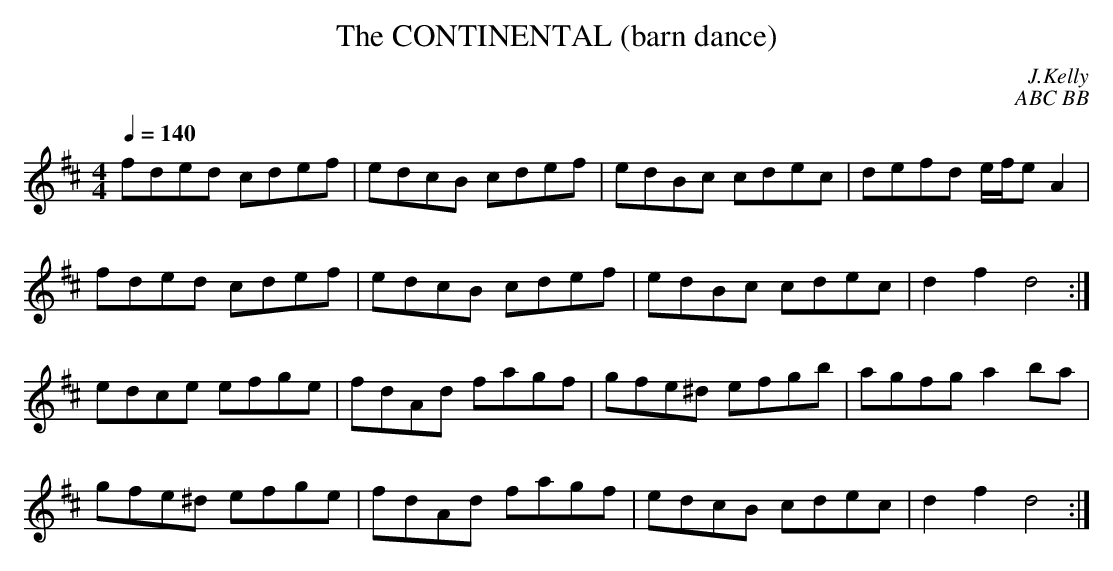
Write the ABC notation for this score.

X:1
T:CONTINENTAL (barn dance), The
C:J.Kelly
C:ABC BB
M:4/4
L:1/8
Q:1/4=140
K:D
fded cdef|edcB cdef|edBc cdec|defd e/f/e A2|
fded cdef|edcB cdef|edBc cdec|d2f2 d4 :|
edce efge|fdAd fagf|gfe^d efgb|agfg a2ba|
gfe^d efge|fdAd fagf|edcB cdec|d2f2 d4:|
